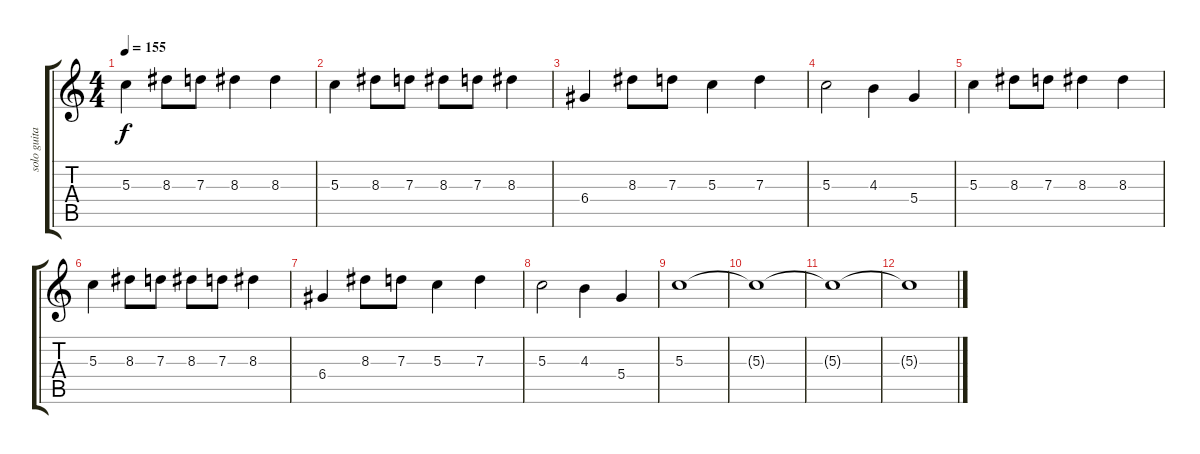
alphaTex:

\track ("solo guitar" "solo guita") {instrument distortionguitar}
\staff {score tabs}
\tuning (E4 B3 G3 D3 A2 E2) {hide}
\ts (4 4)
\tempo 155
\clef g2
\ks c
5.3.4{dy f} 8.3.8 7.3.8 8.3.4 8.3.4 |
5.3.4 8.3.8 7.3.8 8.3.8 7.3.8 8.3.4 |
6.4.4 8.3.8 7.3.8 5.3.4 7.3.4 |
5.3.2 4.3.4 5.4.4 |
5.3.4 8.3.8 7.3.8 8.3.4 8.3.4 |
5.3.4 8.3.8 7.3.8 8.3.8 7.3.8 8.3.4 |
6.4.4 8.3.8 7.3.8 5.3.4 7.3.4 |
5.3.2 4.3.4 5.4.4 |
5.3.1{volume 0} |
5.3{t}.1 |
5.3{t}.1 |
5.3{t}.1
